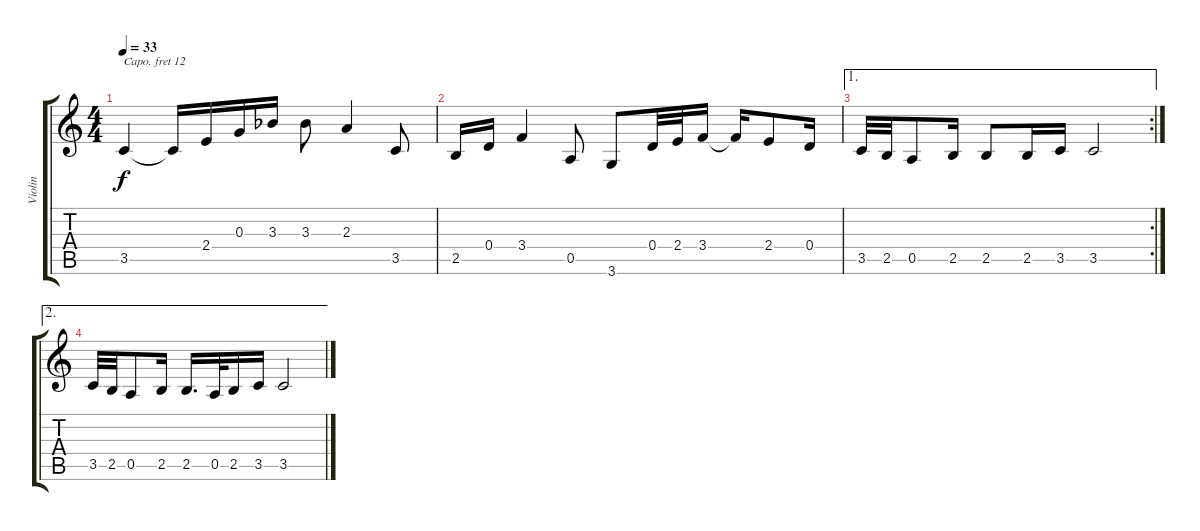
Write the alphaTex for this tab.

\track ("Violin" "Violin") {instrument violin}
\staff {score tabs}
\capo 12
\tuning (E4 B3 G3 D3 A2 E2) {hide}
\ts (4 4)
\tempo 33
\clef g2
\ks c
3.5.4{dy f} 3.5{t}.16 2.4.16 0.3.16 3.3{acc b}.16 3.3{acc b}.8 2.3.4 3.5.8 |
2.5.16 0.4.16 3.4.4 0.5.8 3.6.8 0.4.32 2.4.32 3.4.16 3.4{t}.16 2.4.8 0.4.16 |
\ae 1
\rc 2
3.5.32 2.5.32 0.5.8 2.5.16 2.5.8 2.5.16 3.5.16 3.5.2 |
\ae 2
3.5.32 2.5.32 0.5.8 2.5.16 2.5.16{d} 0.5.32 2.5.16 3.5.16 3.5.2
